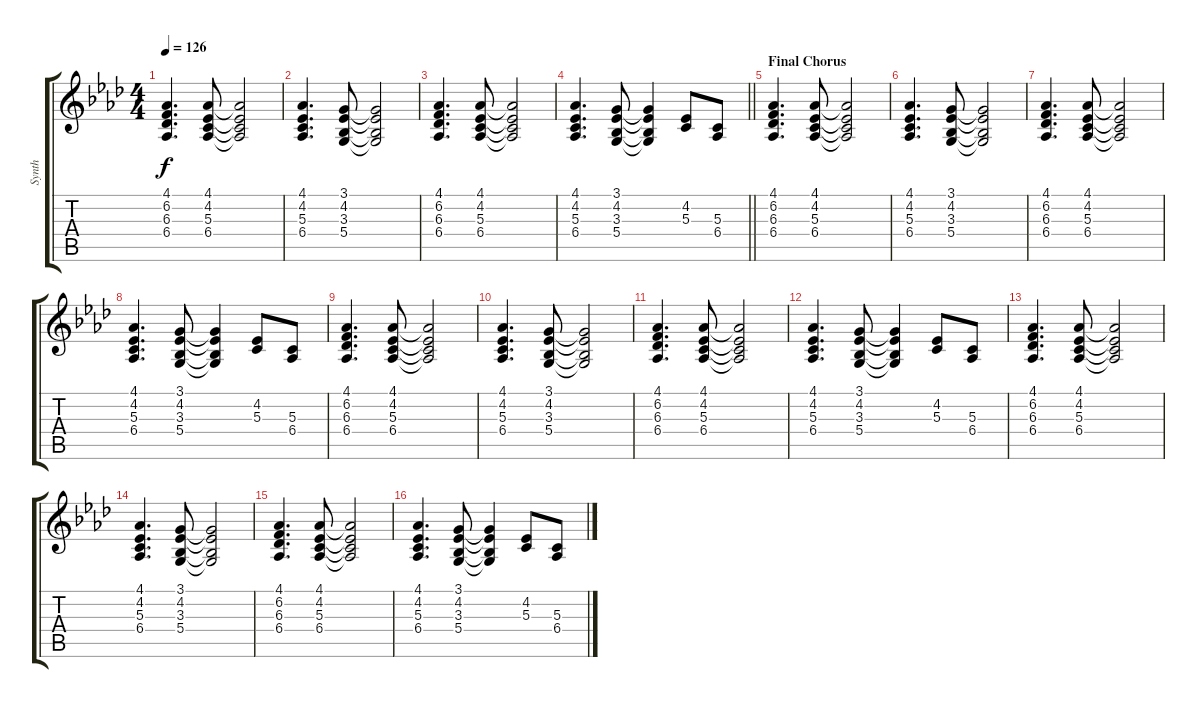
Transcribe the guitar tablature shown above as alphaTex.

\track ("Synth" "Synth") {instrument pad1newage}
\staff {score tabs}
\tuning (E4 B3 G3 D3 A2 E2) {hide}
\ts (4 4)
\tempo 126
\clef g2
\ks ab
(4.1 6.2 6.3 6.4).4{d dy f} (4.1 4.2 5.3 6.4).8 (4.1{t} 4.2{t} 5.3{t} 6.4{t}).2 |
(4.1 4.2 5.3 6.4).4{d} (3.1 4.2 3.3 5.4).8 (3.1{t} 4.2{t} 3.3{t} 5.4{t}).2 |
(4.1 6.2 6.3 6.4).4{d} (4.1 4.2 5.3 6.4).8 (4.1{t} 4.2{t} 5.3{t} 6.4{t}).2 |
\barLineRight lightlight
(4.1 4.2 5.3 6.4).4{d} (3.1 4.2 3.3 5.4).8 (3.1{t} 4.2{t} 3.3{t} 5.4{t}).4 (4.2 5.3).8 (5.3 6.4).8 |
\section ("" "Final Chorus")
(4.1 6.2 6.3 6.4).4{d} (4.1 4.2 5.3 6.4).8 (4.1{t} 4.2{t} 5.3{t} 6.4{t}).2 |
(4.1 4.2 5.3 6.4).4{d} (3.1 4.2 3.3 5.4).8 (3.1{t} 4.2{t} 3.3{t} 5.4{t}).2 |
(4.1 6.2 6.3 6.4).4{d} (4.1 4.2 5.3 6.4).8 (4.1{t} 4.2{t} 5.3{t} 6.4{t}).2 |
(4.1 4.2 5.3 6.4).4{d} (3.1 4.2 3.3 5.4).8 (3.1{t} 4.2{t} 3.3{t} 5.4{t}).4 (4.2 5.3).8 (5.3 6.4).8 |
(4.1 6.2 6.3 6.4).4{d} (4.1 4.2 5.3 6.4).8 (4.1{t} 4.2{t} 5.3{t} 6.4{t}).2 |
(4.1 4.2 5.3 6.4).4{d} (3.1 4.2 3.3 5.4).8 (3.1{t} 4.2{t} 3.3{t} 5.4{t}).2 |
(4.1 6.2 6.3 6.4).4{d} (4.1 4.2 5.3 6.4).8 (4.1{t} 4.2{t} 5.3{t} 6.4{t}).2 |
(4.1 4.2 5.3 6.4).4{d} (3.1 4.2 3.3 5.4).8 (3.1{t} 4.2{t} 3.3{t} 5.4{t}).4 (4.2 5.3).8 (5.3 6.4).8 |
(4.1 6.2 6.3 6.4).4{d} (4.1 4.2 5.3 6.4).8 (4.1{t} 4.2{t} 5.3{t} 6.4{t}).2 |
(4.1 4.2 5.3 6.4).4{d} (3.1 4.2 3.3 5.4).8 (3.1{t} 4.2{t} 3.3{t} 5.4{t}).2 |
(4.1 6.2 6.3 6.4).4{d} (4.1 4.2 5.3 6.4).8 (4.1{t} 4.2{t} 5.3{t} 6.4{t}).2 |
(4.1 4.2 5.3 6.4).4{d} (3.1 4.2 3.3 5.4).8 (3.1{t} 4.2{t} 3.3{t} 5.4{t}).4 (4.2 5.3).8 (5.3 6.4).8
